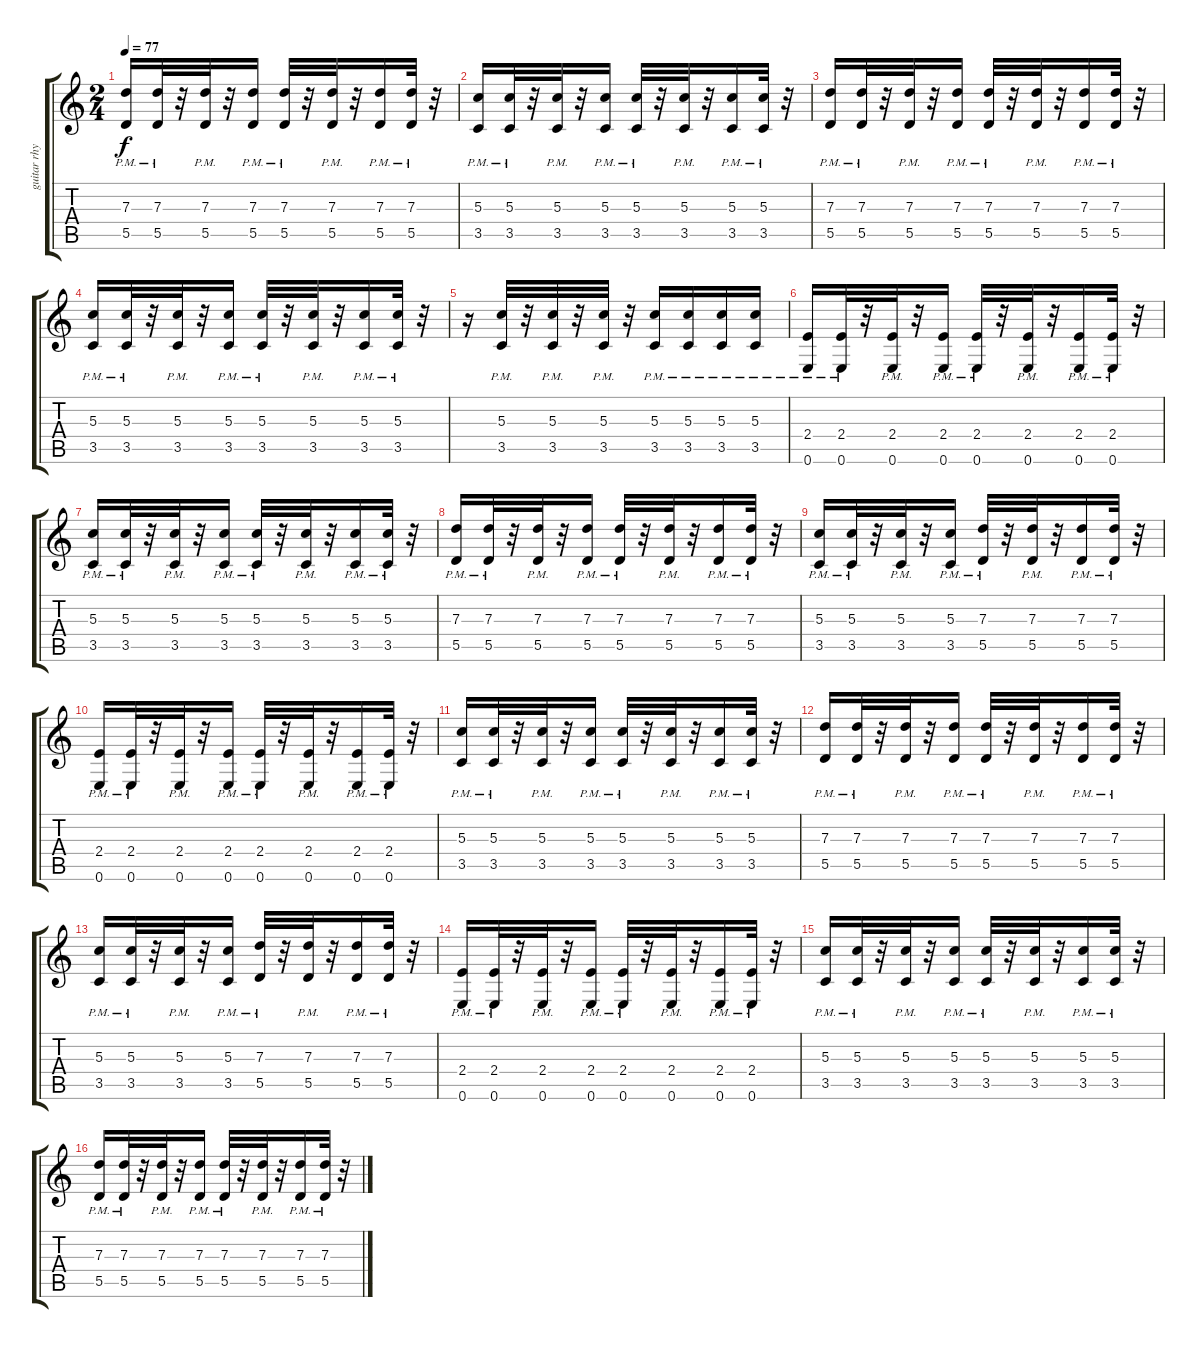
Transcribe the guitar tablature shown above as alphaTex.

\track ("guitar rhythm right" "guitar rhy") {instrument distortionguitar}
\staff {score tabs}
\tuning (E4 B3 G3 D3 A2 E2) {hide}
\ts (2 4)
\tempo 77
\clef g2
\ks c
(7.3 5.5{pm}).16{dy f} (7.3{pm} 5.5{pm}).32 r.32 (7.3{pm} 5.5{pm}).32 r.32 (7.3 5.5{pm}).16 (7.3{pm} 5.5{pm}).32 r.32 (7.3{pm} 5.5{pm}).32 r.32 (7.3 5.5{pm}).16 (7.3{pm} 5.5{pm}).32 r.32 |
(5.3 3.5{pm}).16 (5.3{pm} 3.5{pm}).32 r.32 (5.3{pm} 3.5{pm}).32 r.32 (5.3 3.5{pm}).16 (5.3{pm} 3.5{pm}).32 r.32 (5.3{pm} 3.5{pm}).32 r.32 (5.3 3.5{pm}).16 (5.3{pm} 3.5{pm}).32 r.32 |
(7.3 5.5{pm}).16 (7.3{pm} 5.5{pm}).32 r.32 (7.3{pm} 5.5{pm}).32 r.32 (7.3 5.5{pm}).16 (7.3{pm} 5.5{pm}).32 r.32 (7.3{pm} 5.5{pm}).32 r.32 (7.3 5.5{pm}).16 (7.3{pm} 5.5{pm}).32 r.32 |
(5.3 3.5{pm}).16 (5.3{pm} 3.5{pm}).32 r.32 (5.3{pm} 3.5{pm}).32 r.32 (5.3 3.5{pm}).16 (5.3{pm} 3.5{pm}).32 r.32 (5.3{pm} 3.5{pm}).32 r.32 (5.3 3.5{pm}).16 (5.3{pm} 3.5{pm}).32 r.32 |
r.16 (5.3 3.5{pm}).32 r.32 (5.3 3.5{pm}).32 r.32 (5.3 3.5{pm}).32 r.32 (5.3 3.5{pm}).16 (5.3 3.5{pm}).16 (5.3 3.5{pm}).16 (5.3 3.5{pm}).16 |
(2.4 0.6{pm}).16 (2.4{pm} 0.6{pm}).32 r.32 (2.4{pm} 0.6{pm}).32 r.32 (2.4 0.6{pm}).16 (2.4{pm} 0.6{pm}).32 r.32 (2.4{pm} 0.6{pm}).32 r.32 (2.4 0.6{pm}).16 (2.4{pm} 0.6{pm}).32 r.32 |
(5.3 3.5{pm}).16 (5.3{pm} 3.5{pm}).32 r.32 (5.3{pm} 3.5{pm}).32 r.32 (5.3 3.5{pm}).16 (5.3{pm} 3.5{pm}).32 r.32 (5.3{pm} 3.5{pm}).32 r.32 (5.3 3.5{pm}).16 (5.3{pm} 3.5{pm}).32 r.32 |
(7.3 5.5{pm}).16 (7.3{pm} 5.5{pm}).32 r.32 (7.3{pm} 5.5{pm}).32 r.32 (7.3 5.5{pm}).16 (7.3{pm} 5.5{pm}).32 r.32 (7.3{pm} 5.5{pm}).32 r.32 (7.3 5.5{pm}).16 (7.3{pm} 5.5{pm}).32 r.32 |
(5.3 3.5{pm}).16 (5.3{pm} 3.5{pm}).32 r.32 (5.3{pm} 3.5{pm}).32 r.32 (5.3 3.5{pm}).16 (7.3{pm} 5.5{pm}).32 r.32 (7.3{pm} 5.5{pm}).32 r.32 (7.3 5.5{pm}).16 (7.3{pm} 5.5{pm}).32 r.32 |
(2.4 0.6{pm}).16 (2.4{pm} 0.6{pm}).32 r.32 (2.4{pm} 0.6{pm}).32 r.32 (2.4 0.6{pm}).16 (2.4{pm} 0.6{pm}).32 r.32 (2.4{pm} 0.6{pm}).32 r.32 (2.4 0.6{pm}).16 (2.4{pm} 0.6{pm}).32 r.32 |
(5.3 3.5{pm}).16 (5.3{pm} 3.5{pm}).32 r.32 (5.3{pm} 3.5{pm}).32 r.32 (5.3 3.5{pm}).16 (5.3{pm} 3.5{pm}).32 r.32 (5.3{pm} 3.5{pm}).32 r.32 (5.3 3.5{pm}).16 (5.3{pm} 3.5{pm}).32 r.32 |
(7.3 5.5{pm}).16 (7.3{pm} 5.5{pm}).32 r.32 (7.3{pm} 5.5{pm}).32 r.32 (7.3 5.5{pm}).16 (7.3{pm} 5.5{pm}).32 r.32 (7.3{pm} 5.5{pm}).32 r.32 (7.3 5.5{pm}).16 (7.3{pm} 5.5{pm}).32 r.32 |
(5.3 3.5{pm}).16 (5.3{pm} 3.5{pm}).32 r.32 (5.3{pm} 3.5{pm}).32 r.32 (5.3 3.5{pm}).16 (7.3{pm} 5.5{pm}).32 r.32 (7.3{pm} 5.5{pm}).32 r.32 (7.3 5.5{pm}).16 (7.3{pm} 5.5{pm}).32 r.32 |
(2.4 0.6{pm}).16 (2.4{pm} 0.6{pm}).32 r.32 (2.4{pm} 0.6{pm}).32 r.32 (2.4 0.6{pm}).16 (2.4{pm} 0.6{pm}).32 r.32 (2.4{pm} 0.6{pm}).32 r.32 (2.4 0.6{pm}).16 (2.4{pm} 0.6{pm}).32 r.32 |
(5.3 3.5{pm}).16 (5.3{pm} 3.5{pm}).32 r.32 (5.3{pm} 3.5{pm}).32 r.32 (5.3 3.5{pm}).16 (5.3{pm} 3.5{pm}).32 r.32 (5.3{pm} 3.5{pm}).32 r.32 (5.3 3.5{pm}).16 (5.3{pm} 3.5{pm}).32 r.32 |
(7.3 5.5{pm}).16 (7.3{pm} 5.5{pm}).32 r.32 (7.3{pm} 5.5{pm}).32 r.32 (7.3 5.5{pm}).16 (7.3{pm} 5.5{pm}).32 r.32 (7.3{pm} 5.5{pm}).32 r.32 (7.3 5.5{pm}).16 (7.3{pm} 5.5{pm}).32 r.32
